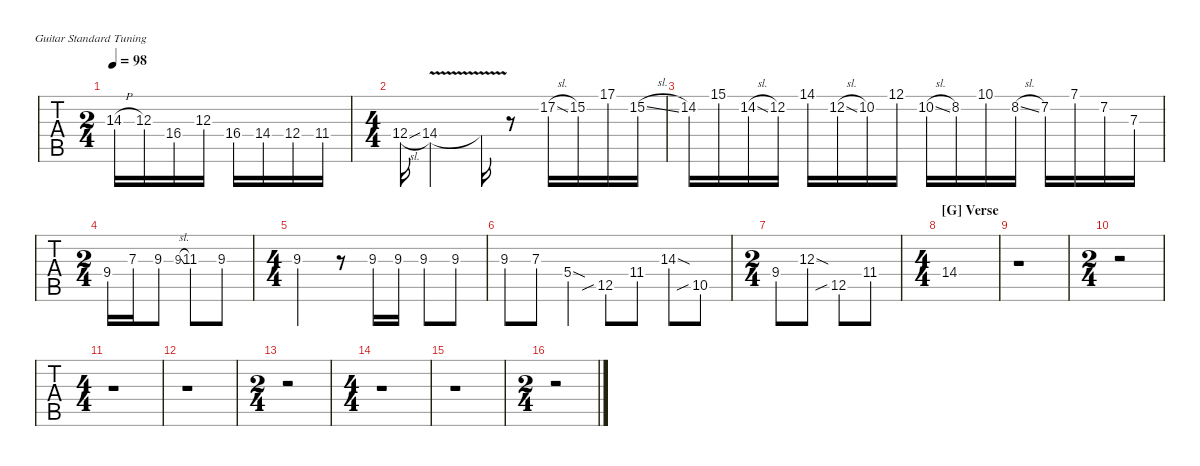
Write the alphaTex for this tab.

\defaultSystemsLayout 4
\hideDynamics
\bracketExtendMode nobrackets
\track ("Rhythm/Lead Guitar (Kirk)" " ") {instrument distortionguitar}
\staff {tabs}
\tuning (E4 B3 G3 D3 A2 E2)
\ts (2 4)
\beaming (8 2 2)
\tempo 98
\clef g2
\ks eminor
14.3{h acc forcenatural}.16{dy mf} 12.3{acc forcenatural}.16 16.4{acc #}.16 12.3{acc forcenatural}.16 16.4{acc #}.16 14.4{acc forcenatural}.16 12.4{acc forcenatural}.16 11.4{acc #}.16 |
\ts (4 4)
\beaming (8 2 2 2 2)
12.4{sl acc forcenatural}.16 14.4{v acc forcenatural}.2 14.4{v t acc forcenatural}.16 r.8 17.2{sl acc forcenatural}.16 15.2{acc forcenatural}.16 17.1{acc forcenatural}.16 15.2{sl acc forcenatural}.16 |
14.2{acc #}.16 15.1{acc forcenatural}.16 14.2{sl acc #}.16 12.2{acc forcenatural}.16 14.1{acc #}.16 12.2{sl acc forcenatural}.16 10.2{acc forcenatural}.16 12.1{acc forcenatural}.16 10.2{sl acc forcenatural}.16 8.2{acc forcenatural}.16 10.1{acc forcenatural}.16 8.2{sl acc forcenatural}.16 7.2{acc #}.16 7.1{acc forcenatural}.16 7.2{acc #}.16 7.3{acc forcenatural}.16 |
\ts (2 4)
\beaming (8 2 2)
9.4{acc forcenatural}.16 7.3{acc forcenatural}.16 9.3{st acc forcenatural}.8 9.3{sl acc forcenatural}.8{gr onbeat} 11.3{st acc #}.8 9.3{st acc forcenatural}.8 |
\ts (4 4)
\beaming (8 2 2 2 2)
9.3{acc forcenatural}.2 r.8 9.3{acc forcenatural}.16 9.3{acc forcenatural}.16 9.3{st acc forcenatural}.8 9.3{st acc forcenatural}.8 |
9.3{st acc forcenatural}.8 7.3{acc forcenatural}.8 5.4{sod acc forcenatural}.4 12.5{sib acc forcenatural}.8 11.4{acc #}.8 14.3{sod acc forcenatural}.8 10.5{sib acc forcenatural}.8 |
\ts (2 4)
\beaming (8 2 2)
9.4{acc forcenatural}.8 12.3{sod acc forcenatural}.8 12.5{sib acc forcenatural}.8 11.4{acc #}.8 |
\ts (4 4)
\beaming (8 2 2 2 2)
\section ("G" "Verse")
14.4{acc forcenatural}.1 |
r.1 |
\ts (2 4)
\beaming (8 2 2)
r.2 |
\ts (4 4)
\beaming (8 2 2 2 2)
r.1 |
r.1 |
\ts (2 4)
\beaming (8 2 2)
r.2 |
\ts (4 4)
\beaming (8 2 2 2 2)
r.1 |
r.1 |
\ts (2 4)
\beaming (8 2 2)
r.2
